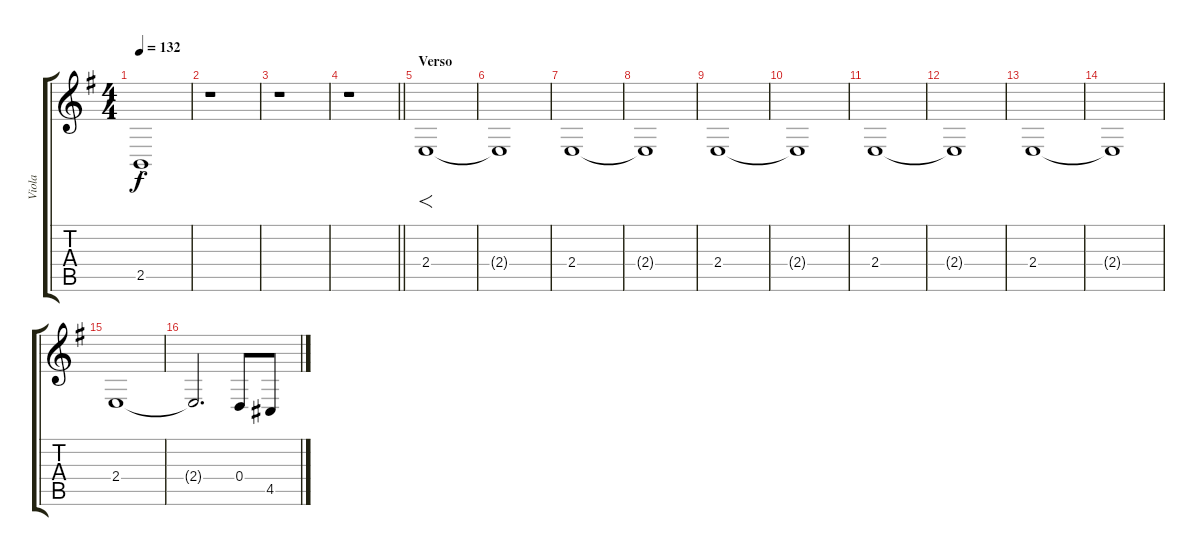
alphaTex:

\track ("Viola" "Viola") {instrument viola}
\staff {score tabs}
\tuning (E4 B3 G3 D3 A2 E2) {hide}
\ts (4 4)
\tempo 132
\clef g2
\ks eminor
2.5{st}.1{dy f} |
r.1 |
r.1 |
\barLineRight lightlight
r.1 |
\section ("" "Verso")
2.4.1{f volume 9} |
2.4{t}.1 |
2.4.1 |
2.4{t}.1 |
2.4.1 |
2.4{t}.1 |
2.4.1 |
2.4{t}.1 |
2.4.1 |
2.4{t}.1 |
2.4.1 |
2.4{t}.2{d} 0.4.8 4.5.8
